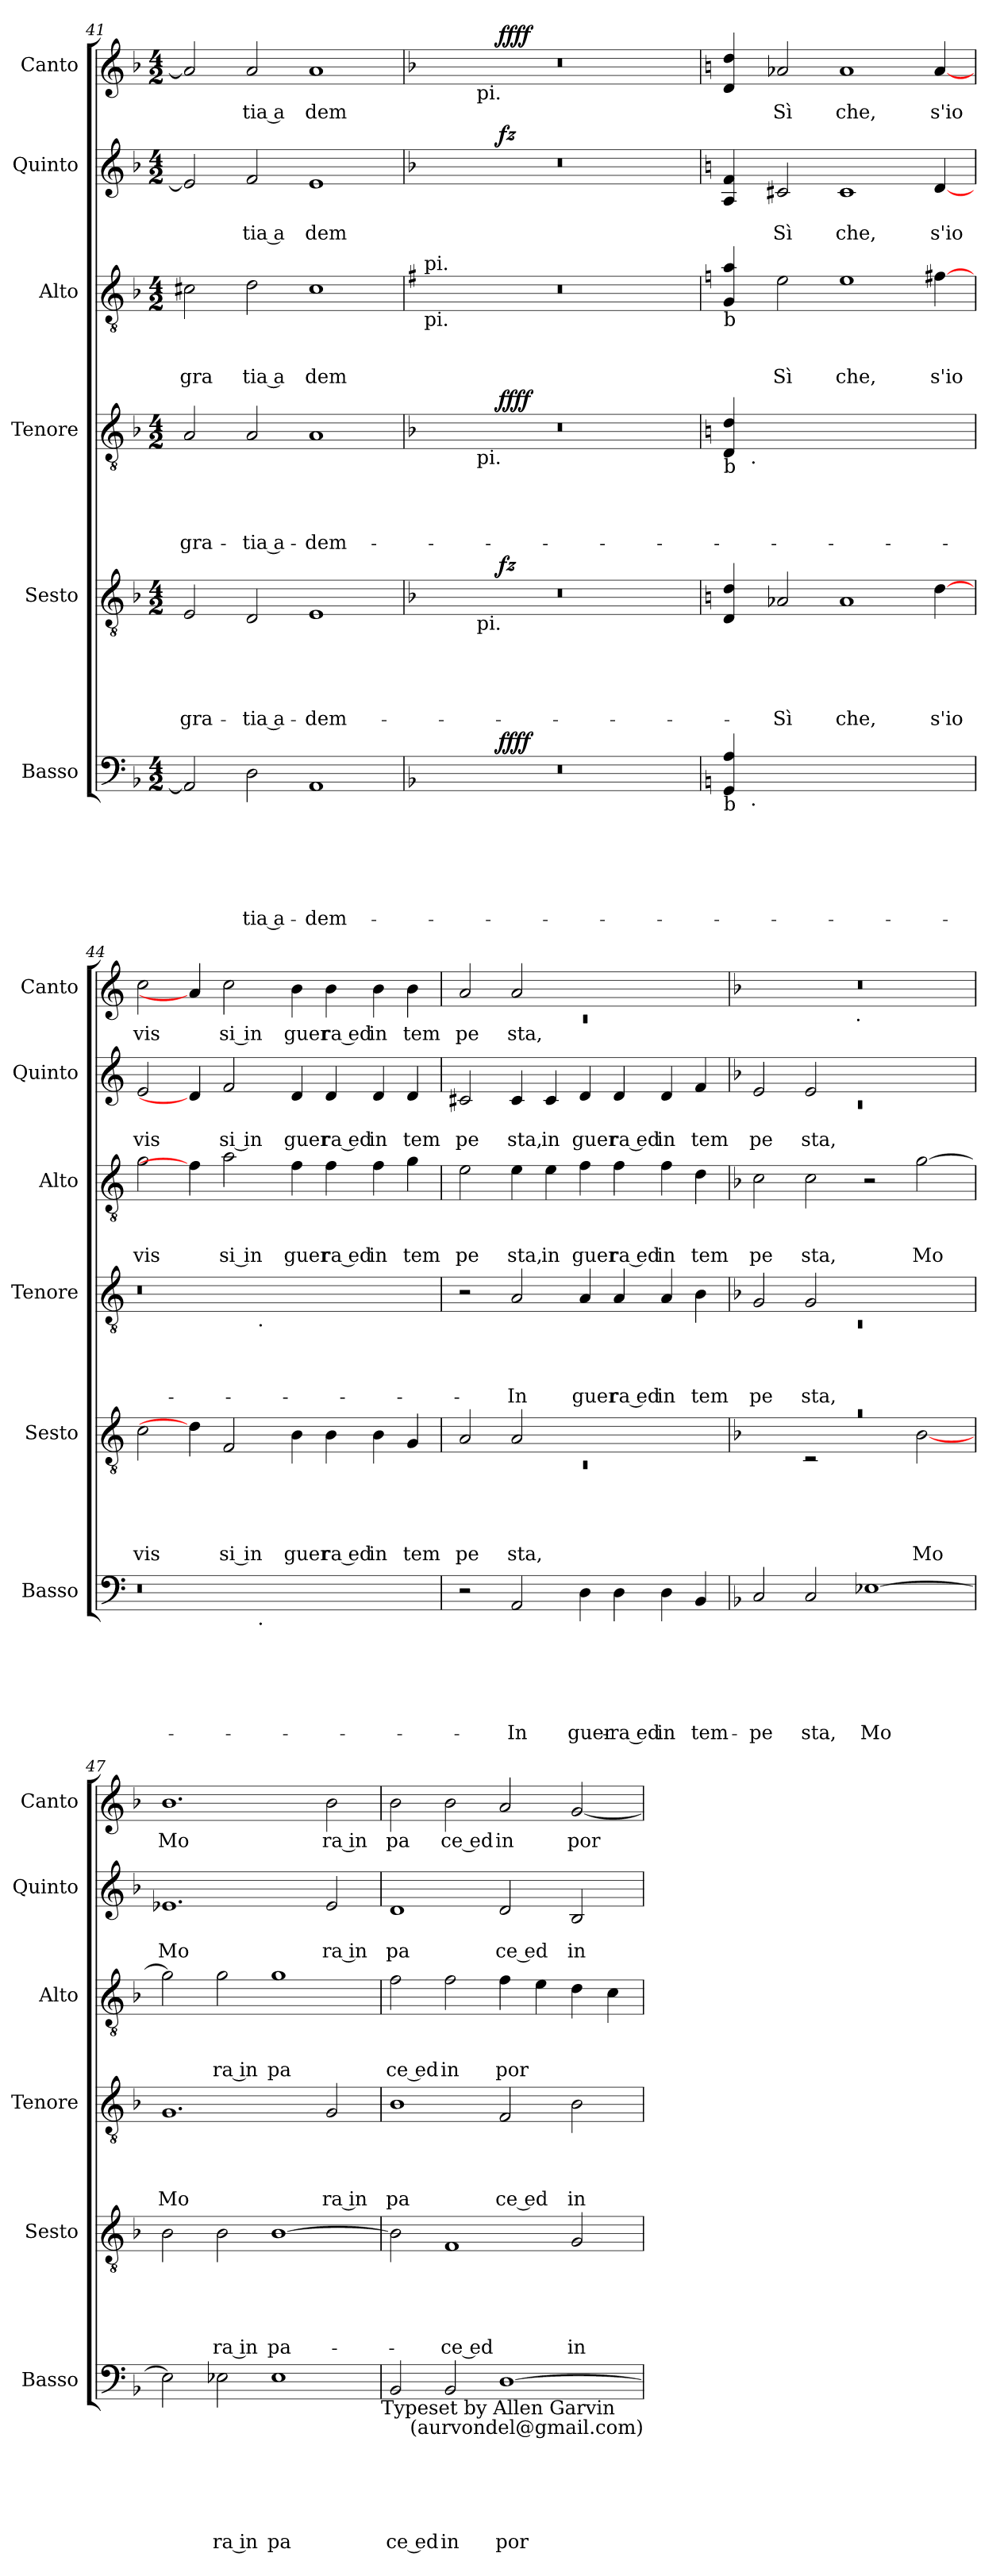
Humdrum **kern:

**kern	**text	**text	**text	**text	**text	**text	**dynam	**kern	**text	**text	**text	**text	**text	**dynam	**kern	**text	**text	**text	**text	**dynam	**kern	**text	**text	**text	**kern	**text	**text	**dynam	**kern	**text	**dynam
*part6	*part6	*part6	*part6	*part6	*part6	*part6	*part6	*part5	*part5	*part5	*part5	*part5	*part5	*part5	*part4	*part4	*part4	*part4	*part4	*part4	*part3	*part3	*part3	*part3	*part2	*part2	*part2	*part2	*part1	*part1	*part1
*staff6	*staff6	*staff6	*staff6	*staff6	*staff6	*staff6	*staff6	*staff5	*staff5	*staff5	*staff5	*staff5	*staff5	*staff5	*staff4	*staff4	*staff4	*staff4	*staff4	*staff4	*staff3	*staff3	*staff3	*staff3	*staff2	*staff2	*staff2	*staff2	*staff1	*staff1	*staff1
*I"Basso	*	*	*	*	*	*	*	*I"Sesto	*	*	*	*	*	*	*I"Tenore	*	*	*	*	*	*I"Alto	*	*	*	*I"Quinto	*	*	*	*I"Canto	*	*
*I'Basso	*	*	*	*	*	*	*	*I'Sesto	*	*	*	*	*	*	*I'Tenore	*	*	*	*	*	*I'Alto	*	*	*	*I'Quinto	*	*	*	*I'Canto	*	*
*clefF4	*	*	*	*	*	*	*	*clefGv2	*	*	*	*	*	*	*clefGv2	*	*	*	*	*	*clefGv2	*	*	*	*clefG2	*	*	*	*clefG2	*	*
*k[b-]	*	*	*	*	*	*	*	*k[b-]	*	*	*	*	*	*	*k[b-]	*	*	*	*	*	*k[b-]	*	*	*	*k[b-]	*	*	*	*k[b-]	*	*
*F:	*	*	*	*	*	*	*	*F:	*	*	*	*	*	*	*F:	*	*	*	*	*	*F:	*	*	*	*F:	*	*	*	*F:	*	*
*M4/2	*	*	*	*	*	*	*	*M4/2	*	*	*	*	*	*	*M4/2	*	*	*	*	*	*M4/2	*	*	*	*M4/2	*	*	*	*M4/2	*	*
=41	=41	=41	=41	=41	=41	=41	=41	=41	=41	=41	=41	=41	=41	=41	=41	=41	=41	=41	=41	=41	=41	=41	=41	=41	=41	=41	=41	=41	=41	=41	=41
!	!	!	!	!	!	!	!	!	!	!	!	!	!LO:LY:b	!	!	!	!	!	!LO:LY:b	!	!	!	!	!LO:LY:b	!	!	!	!	!	!	!
2AA/]	.	.	.	.	.	.	.	2E/	.	.	.	.	gra-	.	2A/	.	.	.	gra-	.	2c#X\	.	.	gra	2e/]	.	.	.	2a/]	.	.
!	!	!	!	!	!	!LO:LY:b:rj	!	!	!	!	!	!	!LO:LY:b:rj	!	!	!	!	!	!LO:LY:b:rj	!	!	!	!	!LO:LY:b:rj	!	!	!LO:LY:b:rj	!	!	!LO:LY:b:rj	!
2D\	.	.	.	.	.	-tia a-	.	2D/	.	.	.	.	-tia a-	.	2A/	.	.	.	-tia a-	.	2d\	.	.	tia a	2f/	.	tia a	.	2a/	tia a	.
!	!	!	!	!	!	!LO:LY:b	!	!	!	!	!	!	!LO:LY:b	!	!	!	!	!	!LO:LY:b	!	!	!	!	!LO:LY:b	!	!	!LO:LY:b	!	!	!LO:LY:b	!
1AA	.	.	.	.	.	-dem-	.	1E	.	.	.	.	-dem-	.	1A	.	.	.	-dem-	.	1c#	.	.	dem	1e	.	dem	.	1a	dem	.
=42	=42	=42	=42	=42	=42	=42	=42	=42	=42	=42	=42	=42	=42	=42	=42	=42	=42	=42	=42	=42	=42	=42	=42	=42	=42	=42	=42	=42	=42	=42	=42
*	*	*	*	*	*	*	*	*	*	*	*	*	*	*	*	*	*	*	*	*	*k[f#]	*	*	*	*	*	*	*	*	*	*
*	*	*	*	*	*	*	*	*	*	*	*	*	*	*	*	*	*	*	*	*	*G:	*	*	*	*	*	*	*	*	*	*
*^	*	*	*	*	*	*	*	*^	*	*	*	*	*	*	*^	*	*	*	*	*	*	*	*	*	*^	*	*	*	*^	*	*
!	!	!	!	!	!	!	!	!	!	!	!	!	!	!	!	!	!	!	!	!	!	!	!	!LO:TX:b:t=pi.	!	!	!	!	!	!	!	!	!	!	!	!
!	!	!	!	!	!	!	!	!	!	!	!	!	!	!	!	!	!	!	!	!	!	!	!	!LO:TX:a:t=pi.	!	!	!	!	!	!	!	!	!	!	!	!
*	*	*	*	*	*	*	*	*	*	*^	*	*	*	*	*	*	*	*^	*	*	*	*	*	*	*	*	*	*	*	*	*	*	*	*^	*	*
0r	4...ryy	.	.	.	.	.	.	.	0r	4...ryy	4.ryy	.	.	.	.	.	.	0r	4...ryy	4.ryy	.	.	.	.	.	0r	.	.	.	0r	4...ryy	.	.	.	0r	4...ryy	4.ryy	.	.
!	!	!	!	!	!	!	!	!	!	!	!	!	!	!	!	!	!	!	!	!	!	!	!	!	!	!	!	!	!	!	!	!	!	!	!	!	!LO:TX:b:t=pi.	!	!
!	!	!	!	!	!	!	!	!	!	!	!	!	!	!	!	!	!	!	!	!LO:TX:b:t=pi.	!	!	!	!	!	!	!	!	!	!	!	!	!	!	!	!	!	!	!
!	!	!	!	!	!	!	!	!	!	!	!LO:TX:b:t=pi.	!	!	!	!	!	!	!	!	!	!	!	!	!	!	!	!	!	!	!	!	!	!	!	!	!	!	!	!
.	.	.	.	.	.	.	.	.	.	.	1ryy	.	.	.	.	.	.	.	.	1ryy	.	.	.	.	.	.	.	.	.	.	.	.	.	.	.	.	1ryy	.	.
!	!	!	!	!	!	!	!	!LO:DY:b	!	!	!	!	!	!	!	!	!LO:DY:b	!	!	!	!	!	!	!	!LO:DY:b	!	!	!	!	!	!	!	!	!LO:DY:b	!	!	!	!	!LO:DY:b
.	1ryy	.	.	.	.	.	.	ffff	.	1ryy	.	.	.	.	.	.	fz	.	1ryy	.	.	.	.	.	ffff	.	.	.	.	.	1ryy	.	.	fz	.	1ryy	.	.	ffff
.	.	.	.	.	.	.	.	.	.	.	2ryy	.	.	.	.	.	.	.	.	2ryy	.	.	.	.	.	.	.	.	.	.	.	.	.	.	.	.	2ryy	.	.
.	2ryy	.	.	.	.	.	.	.	.	2ryy	.	.	.	.	.	.	.	.	2ryy	.	.	.	.	.	.	.	.	.	.	.	2ryy	.	.	.	.	2ryy	.	.	.
.	.	.	.	.	.	.	.	.	.	.	8ryy	.	.	.	.	.	.	.	.	8ryy	.	.	.	.	.	.	.	.	.	.	.	.	.	.	.	.	8ryy	.	.
.	32ryy	.	.	.	.	.	.	.	.	32ryy	.	.	.	.	.	.	.	.	32ryy	.	.	.	.	.	.	.	.	.	.	.	32ryy	.	.	.	.	32ryy	.	.	.
*	*	*	*	*	*	*	*	*	*v	*v	*v	*	*	*	*	*	*	*	*	*	*	*	*	*	*	*	*	*	*	*v	*v	*	*	*	*v	*v	*v	*	*
*	*	*	*	*	*	*	*	*	*	*	*	*	*	*	*	*v	*v	*v	*	*	*	*	*	*	*	*	*	*	*	*	*	*	*	*
!!LO:PB:g=z
=43!	=43!	=43!	=43!	=43!	=43!	=43!	=43!	=43!	=43!	=43!	=43!	=43!	=43!	=43!	=43!	=43!	=43!	=43!	=43!	=43!	=43!	=43!	=43!	=43!	=43!	=43!	=43!	=43!	=43!	=43!	=43!	=43!
*k[]	*	*	*	*	*	*	*	*	*k[]	*	*	*	*	*	*	*k[]	*	*	*	*	*	*k[]	*	*	*	*k[]	*	*	*	*k[]	*	*
*C:	*	*	*	*	*	*	*	*	*C:	*	*	*	*	*	*	*C:	*	*	*	*	*	*C:	*	*	*	*C:	*	*	*	*C:	*	*
*	*	*	*	*	*	*	*	*	*^	*	*	*	*	*	*	*^	*	*	*	*	*	*	*	*	*	*^	*	*	*	*^	*	*
*	*	*	*	*	*	*	*	*	*	*^	*	*	*	*	*	*	*	*^	*	*	*	*	*	*	*	*	*	*	*	*	*	*	*	*^	*	*
!	!	!	!	!	!	!	!	!	!	!	!	!	!	!	!	!	!	!	!	!	!	!	!	!	!	!	!	!	!	!LO:TX:b:t=b	!	!	!	!	!	!	!	!	!
!	!	!	!	!	!	!	!	!	!	!	!	!	!	!	!	!	!	!	!	!	!	!	!	!	!	!LO:TX:b:t=b	!	!	!	!	!	!	!	!	!	!	!	!	!
!	!	!	!	!	!	!	!	!	!	!	!	!	!	!	!	!	!	!LO:TX:b:t=b	!	!	!	!	!	!	!	!	!	!	!	!	!	!	!	!	!	!	!	!	!
!LO:TX:b:t=b	!	!	!	!	!	!	!	!	!	!	!	!	!	!	!	!	!	!	!	!	!	!	!	!	!	!	!	!	!	!	!	!	!	!	!	!	!	!	!
*	*	*	*	*	*	*	*	*	*v	*v	*v	*	*	*	*	*	*	*	*	*	*	*	*	*	*	*	*	*	*	*v	*v	*	*	*	*v	*v	*v	*	*
*	*	*	*	*	*	*	*	*	*	*	*	*	*	*	*	*	*v	*v	*	*	*	*	*	*	*	*	*	*	*	*	*	*	*	*
4GG/ 4A/	8ryy	.	.	.	.	.	.	.	4D/ 4d/	.	.	.	.	.	.	4D/ 4d/	8ryy	.	.	.	.	.	4G/ 4a/	.	.	.	4A/ 4f/	.	.	.	4d/ 4dd/	.	.
!	!	!	!	!	!	!	!	!	!	!	!	!	!	!	!	!	!LO:TX:b:t=.	!	!	!	!	!	!	!	!	!	!	!	!	!	!	!	!
!	!LO:TX:b:t=.	!	!	!	!	!	!	!	!	!	!	!	!	!	!	!	!	!	!	!	!	!	!	!	!	!	!	!	!	!	!	!	!
.	1...ryy	.	.	.	.	.	.	.	.	.	.	.	.	.	.	.	1...ryy	.	.	.	.	.	.	.	.	.	.	.	.	.	.	.	.
!	!	!	!	!	!	!	!	!	!	!	!	!	!	!LO:LY:b	!	!	!	!	!	!	!	!	!	!	!	!LO:LY:b	!	!	!LO:LY:b	!	!	!LO:LY:b	!
1..ryy	.	.	.	.	.	.	.	.	2A-X/	.	.	.	.	-Sì	.	1..ryy	.	.	.	.	.	.	2e\	.	.	Sì	2c#X/	.	Sì	.	2a-X/	Sì	.
!	!	!	!	!	!	!	!	!	!	!	!	!	!	!LO:LY:b	!	!	!	!	!	!	!	!	!	!	!	!LO:LY:b	!	!	!LO:LY:b	!	!	!LO:LY:b	!
.	.	.	.	.	.	.	.	.	1A-	.	.	.	.	che,	.	.	.	.	.	.	.	.	1e	.	.	che,	1c#	.	che,	.	1a-	che,	.
!	!	!	!	!	!	!	!	!	!	!	!	!	!	!LO:LY:b	!	!	!	!	!	!	!	!	!	!	!	!LO:LY:b	!	!	!LO:LY:b	!	!	!LO:LY:b	!
.	.	.	.	.	.	.	.	.	[4d\	.	.	.	.	s'io	.	.	.	.	.	.	.	.	[4f#X\	.	.	s'io	[4d/	.	s'io	.	[4a-/	s'io	.
=44	=44	=44	=44	=44	=44	=44	=44	=44	=44	=44	=44	=44	=44	=44	=44	=44	=44	=44	=44	=44	=44	=44	=44	=44	=44	=44	=44	=44	=44	=44	=44	=44	=44
!	!	!	!	!	!	!	!	!	!	!	!	!	!	!LO:LY:b	!	!	!	!	!	!	!	!	!	!	!	!LO:LY:b	!	!	!LO:LY:b	!	!	!LO:LY:b	!
0r	1ryy	.	.	.	.	.	.	.	2c\	.	.	.	.	vis	.	0r	1ryy	.	.	.	.	.	2g\	.	.	vis	2e/	.	vis	.	2cc\	vis	.
.	.	.	.	.	.	.	.	.	4d\]	.	.	.	.	.	.	.	.	.	.	.	.	.	4f#\]	.	.	.	4d/]	.	.	.	4a-/]	.	.
!	!	!	!	!	!	!	!	!	!	!	!	!	!	!LO:LY:b:rj	!	!	!	!	!	!	!	!	!	!	!	!LO:LY:b:rj	!	!	!LO:LY:b:rj	!	!	!LO:LY:b:rj	!
.	.	.	.	.	.	.	.	.	2F/	.	.	.	.	si in	.	.	.	.	.	.	.	.	2a\	.	.	si in	2f/	.	si in	.	2cc\	si in	.
!	!	!	!	!	!	!	!	!	!	!	!	!	!	!	!	!	!LO:TX:b:t=.	!	!	!	!	!	!	!	!	!	!	!	!	!	!	!	!
!	!LO:TX:b:t=.	!	!	!	!	!	!	!	!	!	!	!	!	!	!	!	!	!	!	!	!	!	!	!	!	!	!	!	!	!	!	!	!
.	1ryy	.	.	.	.	.	.	.	.	.	.	.	.	.	.	.	1ryy	.	.	.	.	.	.	.	.	.	.	.	.	.	.	.	.
!	!	!	!	!	!	!	!	!	!	!	!	!	!	!LO:LY:b	!	!	!	!	!	!	!	!	!	!	!	!LO:LY:b	!	!	!LO:LY:b	!	!	!LO:LY:b	!
.	.	.	.	.	.	.	.	.	4B\	.	.	.	.	guer	.	.	.	.	.	.	.	.	4f\	.	.	guer	4d/	.	guer	.	4b\	guer	.
!	!	!	!	!	!	!	!	!	!	!	!	!	!	!LO:LY:b:rj	!	!	!	!	!	!	!	!	!	!	!	!LO:LY:b:rj	!	!	!LO:LY:b:rj	!	!	!LO:LY:b:rj	!
.	.	.	.	.	.	.	.	.	4B\	.	.	.	.	ra ed	.	.	.	.	.	.	.	.	4f\	.	.	ra ed	4d/	.	ra ed	.	4b\	ra ed	.
!	!	!	!	!	!	!	!	!	!	!	!	!	!	!LO:LY:b	!	!	!	!	!	!	!	!	!	!	!	!LO:LY:b	!	!	!LO:LY:b	!	!	!LO:LY:b	!
.	.	.	.	.	.	.	.	.	4B\	.	.	.	.	in	.	.	.	.	.	.	.	.	4f\	.	.	in	4d/	.	in	.	4b\	in	.
!	!	!	!	!	!	!	!	!	!	!	!	!	!	!LO:LY:b	!	!	!	!	!	!	!	!	!	!	!	!LO:LY:b	!	!	!LO:LY:b	!	!	!LO:LY:b	!
4ryy	4ryy	.	.	.	.	.	.	.	4G/	.	.	.	.	tem	.	4ryy	4ryy	.	.	.	.	.	4g\	.	.	tem	4d/	.	tem	.	4b\	tem	.
=45	=45	=45	=45	=45	=45	=45	=45	=45	=45	=45	=45	=45	=45	=45	=45	=45	=45	=45	=45	=45	=45	=45	=45	=45	=45	=45	=45	=45	=45	=45	=45	=45	=45
*	*	*	*	*	*	*	*	*	*^	*	*	*	*	*	*	*	*	*	*	*	*	*	*	*	*	*	*	*	*	*	*^	*	*
!	!	!	!	!	!	!	!	!	!	!LO:N:vis=1	!	!	!	!	!LO:LY:b	!	!	!	!	!	!	!	!	!	!	!	!LO:LY:b	!	!	!LO:LY:b	!	!	!LO:N:vis=1	!LO:LY:b	!
*v	*v	*	*	*	*	*	*	*	*	*	*	*	*	*	*	*	*v	*v	*	*	*	*	*	*	*	*	*	*	*	*	*	*	*	*	*
2r	.	.	.	.	.	.	.	2A/	0rC	.	.	.	.	pe	.	2r	.	.	.	.	.	2e\	.	.	pe	2c#X/	.	pe	.	2a/	0rc	pe	.
!	!	!	!	!	!	!LO:LY:b	!	!	!	!	!	!	!	!LO:LY:b	!	!	!	!	!	!LO:LY:b	!	!	!	!	!LO:LY:b	!	!	!LO:LY:b	!	!	!	!LO:LY:b	!
2AA/	.	.	.	.	.	-In	.	2A/	.	.	.	.	.	sta,	.	2A/	.	.	.	-In	.	4e\	.	.	sta,	4c#/	.	sta,	.	2a/	.	sta,	.
!	!	!	!	!	!	!	!	!	!	!	!	!	!	!	!	!	!	!	!	!	!	!	!	!	!LO:LY:b	!	!	!LO:LY:b	!	!	!	!	!
.	.	.	.	.	.	.	.	.	.	.	.	.	.	.	.	.	.	.	.	.	.	4e\	.	.	in	4c#/	.	in	.	.	.	.	.
!	!	!	!	!	!	!LO:LY:b	!	!	!	!	!	!	!	!	!	!	!	!	!	!LO:LY:b	!	!	!	!	!LO:LY:b	!	!	!LO:LY:b	!	!	!	!	!
4D\	.	.	.	.	.	guer-	.	1ryy	.	.	.	.	.	.	.	4A/	.	.	.	guer	.	4f\	.	.	guer	4d/	.	guer	.	1ryy	.	.	.
!	!	!	!	!	!	!LO:LY:b:rj	!	!	!	!	!	!	!	!	!	!	!	!	!	!LO:LY:b:rj	!	!	!	!	!LO:LY:b:rj	!	!	!LO:LY:b:rj	!	!	!	!	!
4D\	.	.	.	.	.	-ra ed	.	.	.	.	.	.	.	.	.	4A/	.	.	.	ra ed	.	4f\	.	.	ra ed	4d/	.	ra ed	.	.	.	.	.
!	!	!	!	!	!	!LO:LY:b	!	!	!	!	!	!	!	!	!	!	!	!	!	!LO:LY:b	!	!	!	!	!LO:LY:b	!	!	!LO:LY:b	!	!	!	!	!
4D\	.	.	.	.	.	in	.	.	.	.	.	.	.	.	.	4A/	.	.	.	in	.	4f\	.	.	in	4d/	.	in	.	.	.	.	.
!	!	!	!	!	!	!LO:LY:b	!	!	!	!	!	!	!	!	!	!	!	!	!	!LO:LY:b	!	!	!	!	!LO:LY:b	!	!	!LO:LY:b	!	!	!	!	!
4BB/	.	.	.	.	.	tem-	.	.	.	.	.	.	.	.	.	4B\	.	.	.	tem	.	4d\	.	.	tem	4f/	.	tem	.	.	.	.	.
!!LO:PB:g=z	!!
=46	=46	=46	=46	=46	=46	=46	=46	=46	=46	=46	=46	=46	=46	=46	=46	=46	=46	=46	=46	=46	=46	=46	=46	=46	=46	=46	=46	=46	=46	=46	=46	=46	=46
*k[b-]	*	*	*	*	*	*	*	*k[b-]	*	*	*	*	*	*	*	*k[b-]	*	*	*	*	*	*k[b-]	*	*	*	*k[b-]	*	*	*	*k[b-]	*	*	*
*F:	*	*	*	*	*	*	*	*F:	*	*	*	*	*	*	*	*F:	*	*	*	*	*	*F:	*	*	*	*F:	*	*	*	*F:	*	*	*
*	*	*	*	*	*	*	*	*	*	*	*	*	*	*	*	*^	*	*	*	*	*	*	*	*	*	*^	*	*	*	*	*	*	*
!	!	!	!	!	!	!LO:LY:b	!	!LO:N:vis=1	!	!	!	!	!	!	!	!	!LO:N:vis=1	!	!	!	!LO:LY:b	!	!	!	!	!LO:LY:b	!	!LO:N:vis=1	!	!LO:LY:b	!	!	!	!	!
2C/	.	.	.	.	.	-pe	.	0ra	2ryy	.	.	.	.	.	.	2G/	0rC	.	.	.	pe	.	2c\	.	.	pe	2e/	0rc	.	pe	.	0r	2ryy	.	.
!	!	!	!	!	!	!LO:LY:b	!	!	!	!	!	!	!	!	!	!	!	!	!	!	!LO:LY:b	!	!	!	!	!LO:LY:b	!	!	!	!LO:LY:b	!	!	!	!	!
2C/	.	.	.	.	.	sta,	.	.	2rC	.	.	.	.	.	.	2G/	.	.	.	.	sta,	.	2c\	.	.	sta,	2e/	.	.	sta,	.	.	4...ryy	.	.
!	!	!	!	!	!	!	!	!	!	!	!	!	!	!	!	!	!	!	!	!	!	!	!	!	!	!	!	!	!	!	!	!	!LO:TX:b:t=.	!	!
.	.	.	.	.	.	.	.	.	.	.	.	.	.	.	.	.	.	.	.	.	.	.	.	.	.	.	.	.	.	.	.	.	1ryy	.	.
!	!	!	!	!	!	!LO:LY:b	!	!	!	!	!	!	!	!	!	!	!	!	!	!	!	!	!	!	!	!	!	!	!	!	!	!	!	!	!
[>1E-X	.	.	.	.	.	Mo	.	.	2ryy	.	.	.	.	.	.	1ryy	.	.	.	.	.	.	2r	.	.	.	1ryy	.	.	.	.	.	.	.	.
!	!	!	!	!	!	!	!	!	!	!	!	!	!	!LO:LY:b	!	!	!	!	!	!	!	!	!	!	!	!LO:LY:b	!	!	!	!	!	!	!	!	!
.	.	.	.	.	.	.	.	.	[>2B-\	.	.	.	.	Mo-	.	.	.	.	.	.	.	.	[>2g\	.	.	Mo	.	.	.	.	.	.	.	.	.
.	.	.	.	.	.	.	.	.	.	.	.	.	.	.	.	.	.	.	.	.	.	.	.	.	.	.	.	.	.	.	.	.	32ryy	.	.
=47	=47	=47	=47	=47	=47	=47	=47	=47	=47	=47	=47	=47	=47	=47	=47	=47	=47	=47	=47	=47	=47	=47	=47	=47	=47	=47	=47	=47	=47	=47	=47	=47	=47	=47	=47
!	!	!	!	!	!	!	!	!	!	!	!	!	!	!	!	!	!	!	!	!	!LO:LY:b	!	!	!	!	!	!	!	!	!LO:LY:b	!	!	!	!LO:LY:b	!
*	*	*	*	*	*	*	*	*v	*v	*	*	*	*	*	*	*	*	*	*	*	*	*	*	*	*	*	*v	*v	*	*	*	*v	*v	*	*
*	*	*	*	*	*	*	*	*	*	*	*	*	*	*	*v	*v	*	*	*	*	*	*	*	*	*	*	*	*	*	*	*	*
2E-\]	.	.	.	.	.	.	.	2B-\	.	.	.	.	.	.	1.G	.	.	.	Mo	.	2g\]	.	.	.	1.e-X	.	Mo	.	1.b-	Mo	.
!	!	!	!	!	!	!LO:LY:b:rj	!	!	!	!	!	!	!LO:LY:b:rj	!	!	!	!	!	!	!	!	!	!	!LO:LY:b:rj	!	!	!	!	!	!	!
2E-X\	.	.	.	.	.	ra in	.	2B-\	.	.	.	.	-ra in	.	.	.	.	.	.	.	2g\	.	.	ra in	.	.	.	.	.	.	.
!	!	!	!	!	!	!LO:LY:b	!	!	!	!	!	!	!LO:LY:b	!	!	!	!	!	!	!	!	!	!	!LO:LY:b	!	!	!	!	!	!	!
1E-	.	.	.	.	.	pa	.	[>1B-	.	.	.	.	pa-	.	.	.	.	.	.	.	1g	.	.	pa	.	.	.	.	.	.	.
!	!	!	!	!	!	!	!	!	!	!	!	!	!	!	!	!	!	!	!LO:LY:b:rj	!	!	!	!	!	!	!	!LO:LY:b:rj	!	!	!LO:LY:b:rj	!
.	.	.	.	.	.	.	.	.	.	.	.	.	.	.	2G/	.	.	.	ra in	.	.	.	.	.	2e-/	.	ra in	.	2b-\	ra in	.
!LO:TX:b:t=Typeset by Allen Garvin	!	!	!	!	!	!	!	!	!	!	!	!	!	!	!	!	!	!	!	!	!	!	!	!	!	!	!	!	!	!	!
=48	=48	=48	=48	=48	=48	=48	=48	=48	=48	=48	=48	=48	=48	=48	=48	=48	=48	=48	=48	=48	=48	=48	=48	=48	=48	=48	=48	=48	=48	=48	=48
!	!	!	!	!	!	!LO:LY:b:rj	!	!	!	!	!	!	!	!	!	!	!	!	!LO:LY:b	!	!	!	!	!LO:LY:b:rj	!	!	!LO:LY:b	!	!	!LO:LY:b	!
2BB-/	.	.	.	.	.	ce ed	.	2B-\]	.	.	.	.	.	.	1B-	.	.	.	pa	.	2f\	.	.	ce ed	1d	.	pa	.	2b-\	pa	.
!	!	!	!	!	!	!LO:LY:b	!	!	!	!	!	!	!LO:LY:b:rj	!	!	!	!	!	!	!	!	!	!	!LO:LY:b	!	!	!	!	!	!LO:LY:b:rj	!
2BB-/	.	.	.	.	.	in	.	1F	.	.	.	.	-ce ed	.	.	.	.	.	.	.	2f\	.	.	in	.	.	.	.	2b-\	ce ed	.
!	!	!	!	!	!	!LO:LY:b	!	!	!	!	!	!	!	!	!	!	!	!	!LO:LY:b:rj	!	!	!	!	!LO:LY:b	!	!	!LO:LY:b:rj	!	!	!LO:LY:b	!
[>1D	.	.	.	.	.	por	.	.	.	.	.	.	.	.	2F/	.	.	.	ce ed	.	4f\	.	.	por	2d/	.	ce ed	.	2a/	in	.
.	.	.	.	.	.	.	.	.	.	.	.	.	.	.	.	.	.	.	.	.	4e\	.	.	.	.	.	.	.	.	.	.
!	!	!	!	!	!	!	!	!	!	!	!	!	!LO:LY:b	!	!	!	!	!	!LO:LY:b	!	!	!	!	!	!	!	!LO:LY:b	!	!	!LO:LY:b	!
.	.	.	.	.	.	.	.	2G/	.	.	.	.	in	.	2B-\	.	.	.	in	.	4d\	.	.	.	2B-/	.	in	.	[<2g/	por	.
.	.	.	.	.	.	.	.	.	.	.	.	.	.	.	.	.	.	.	.	.	4c\	.	.	.	.	.	.	.	.	.	.
!LO:TX:b:t=(aurvondel@gmail.com)	!	!	!	!	!	!	!	!	!	!	!	!	!	!	!	!	!	!	!	!	!	!	!	!	!	!	!	!	!	!	!
=	=	=	=	=	=	=	=	=	=	=	=	=	=	=	=	=	=	=	=	=	=	=	=	=	=	=	=	=	=	=	=
*-	*-	*-	*-	*-	*-	*-	*-	*-	*-	*-	*-	*-	*-	*-	*-	*-	*-	*-	*-	*-	*-	*-	*-	*-	*-	*-	*-	*-	*-	*-	*-
